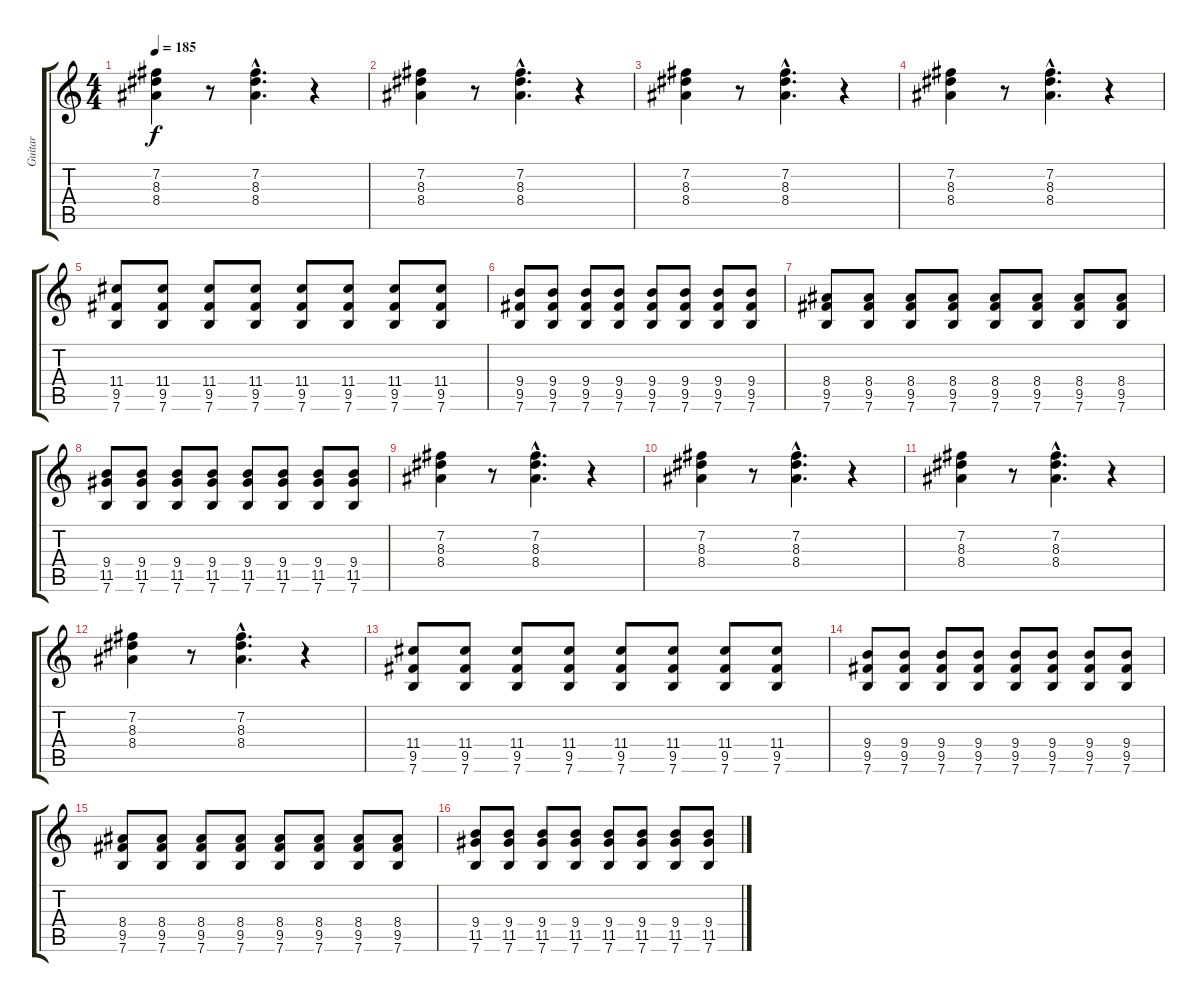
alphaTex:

\track ("Guitar" "Guitar") {instrument distortionguitar}
\staff {score tabs}
\tuning (E4 B3 G3 D3 A2 E2) {hide}
\ts (4 4)
\tempo 185
\clef g2
\ks c
(7.2 8.3 8.4).4{dy f} r.8 (7.2{hac} 8.3{hac} 8.4{hac}).4{d} r.4 |
(7.2 8.3 8.4).4 r.8 (7.2{hac} 8.3{hac} 8.4{hac}).4{d} r.4 |
(7.2 8.3 8.4).4 r.8 (7.2{hac} 8.3{hac} 8.4{hac}).4{d} r.4 |
(7.2 8.3 8.4).4 r.8 (7.2{hac} 8.3{hac} 8.4{hac}).4{d} r.4 |
(11.4 9.5 7.6).8 (11.4 9.5 7.6).8 (11.4 9.5 7.6).8 (11.4 9.5 7.6).8 (11.4 9.5 7.6).8 (11.4 9.5 7.6).8 (11.4 9.5 7.6).8 (11.4 9.5 7.6).8 |
(9.4 9.5 7.6).8 (9.4 9.5 7.6).8 (9.4 9.5 7.6).8 (9.4 9.5 7.6).8 (9.4 9.5 7.6).8 (9.4 9.5 7.6).8 (9.4 9.5 7.6).8 (9.4 9.5 7.6).8 |
(8.4 9.5 7.6).8 (8.4 9.5 7.6).8 (8.4 9.5 7.6).8 (8.4 9.5 7.6).8 (8.4 9.5 7.6).8 (8.4 9.5 7.6).8 (8.4 9.5 7.6).8 (8.4 9.5 7.6).8 |
(9.4 11.5 7.6).8 (9.4 11.5 7.6).8 (9.4 11.5 7.6).8 (9.4 11.5 7.6).8 (9.4 11.5 7.6).8 (9.4 11.5 7.6).8 (9.4 11.5 7.6).8 (9.4 11.5 7.6).8 |
(7.2 8.3 8.4).4 r.8 (7.2{hac} 8.3{hac} 8.4{hac}).4{d} r.4 |
(7.2 8.3 8.4).4 r.8 (7.2{hac} 8.3{hac} 8.4{hac}).4{d} r.4 |
(7.2 8.3 8.4).4 r.8 (7.2{hac} 8.3{hac} 8.4{hac}).4{d} r.4 |
(7.2 8.3 8.4).4 r.8 (7.2{hac} 8.3{hac} 8.4{hac}).4{d} r.4 |
(11.4 9.5 7.6).8 (11.4 9.5 7.6).8 (11.4 9.5 7.6).8 (11.4 9.5 7.6).8 (11.4 9.5 7.6).8 (11.4 9.5 7.6).8 (11.4 9.5 7.6).8 (11.4 9.5 7.6).8 |
(9.4 9.5 7.6).8 (9.4 9.5 7.6).8 (9.4 9.5 7.6).8 (9.4 9.5 7.6).8 (9.4 9.5 7.6).8 (9.4 9.5 7.6).8 (9.4 9.5 7.6).8 (9.4 9.5 7.6).8 |
(8.4 9.5 7.6).8 (8.4 9.5 7.6).8 (8.4 9.5 7.6).8 (8.4 9.5 7.6).8 (8.4 9.5 7.6).8 (8.4 9.5 7.6).8 (8.4 9.5 7.6).8 (8.4 9.5 7.6).8 |
(9.4 11.5 7.6).8 (9.4 11.5 7.6).8 (9.4 11.5 7.6).8 (9.4 11.5 7.6).8 (9.4 11.5 7.6).8 (9.4 11.5 7.6).8 (9.4 11.5 7.6).8 (9.4 11.5 7.6).8
